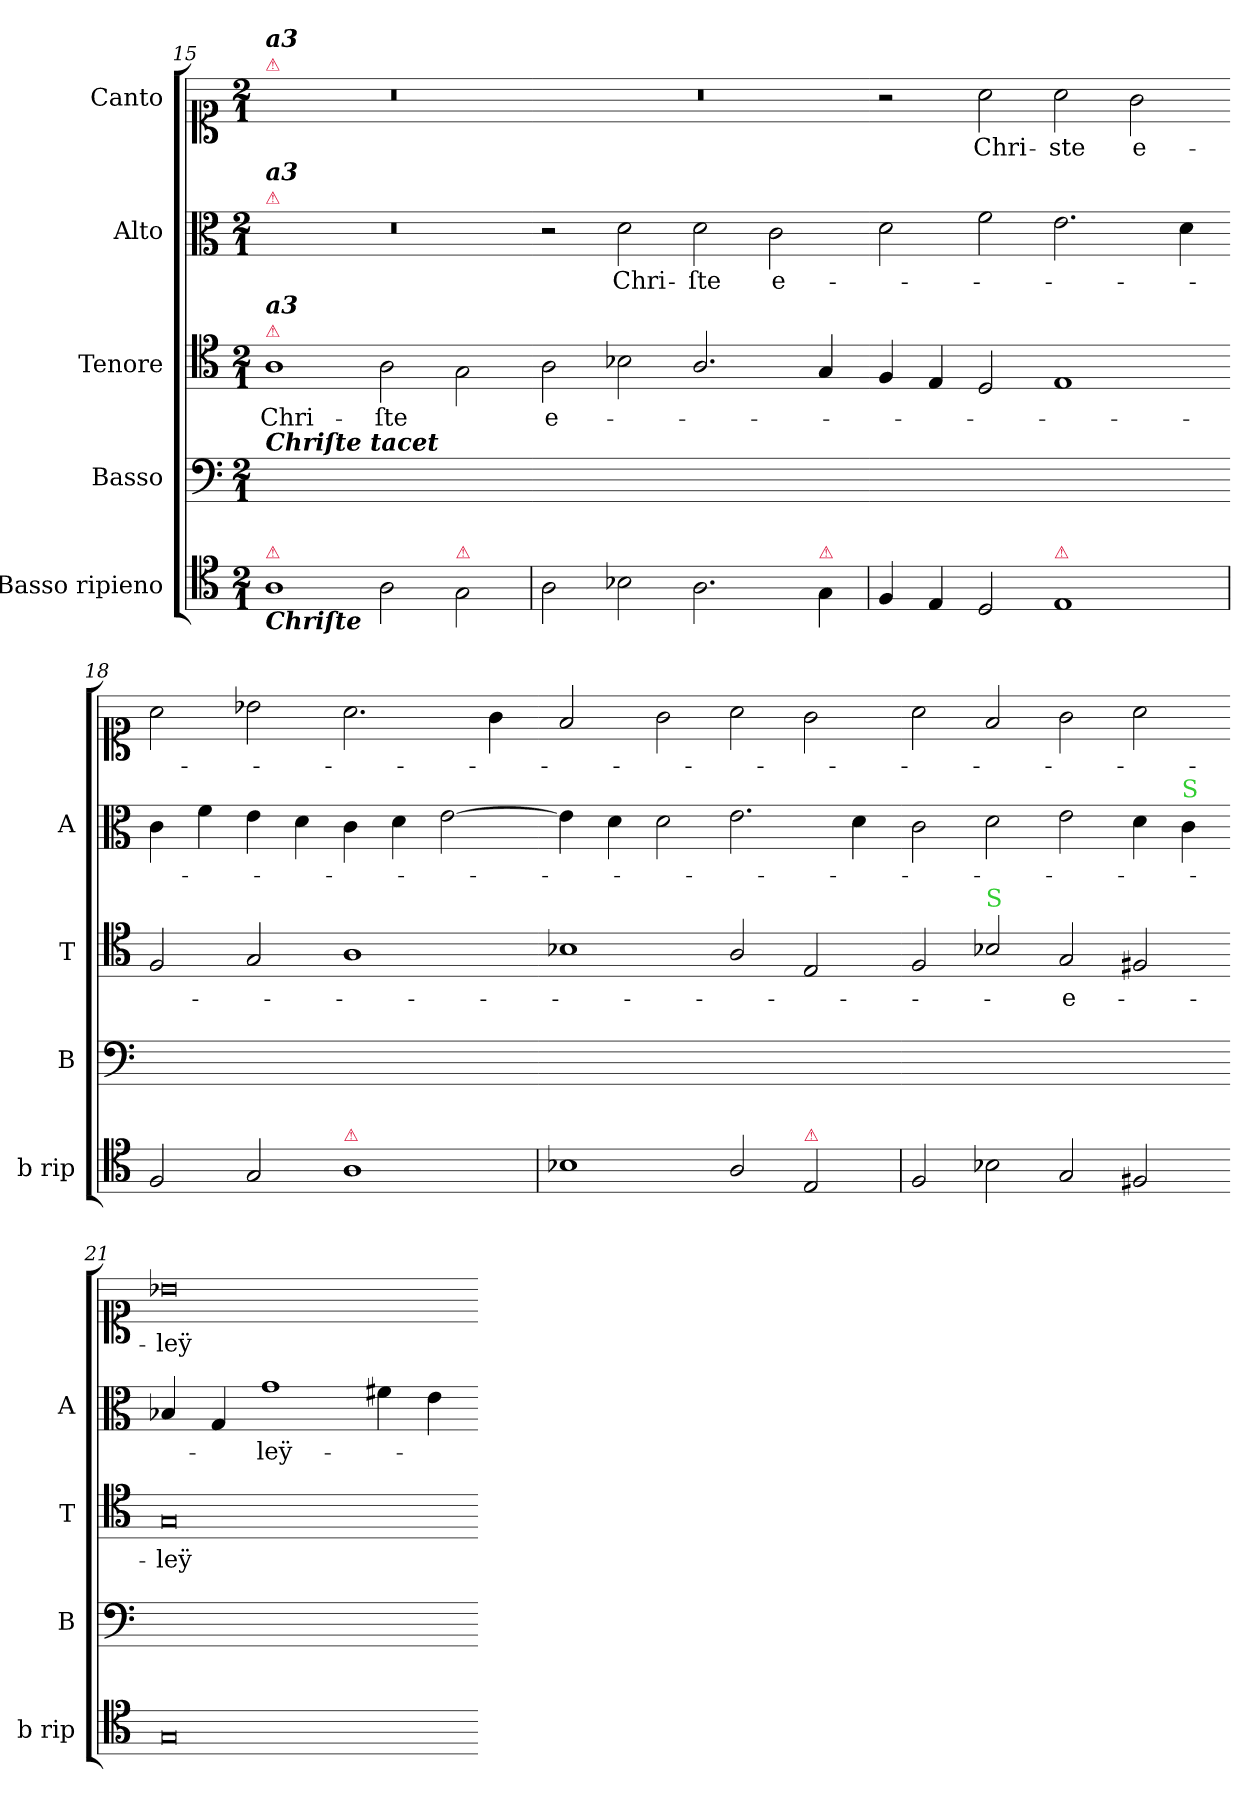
**kern	**kern	**kern	**text	**kern	**text	**kern	**text
*part5	*part4	*part3	*part3	*part2	*part2	*part1	*part1
*staff5	*staff4	*staff3	*staff3	*staff2	*staff2	*staff1	*staff1
*I"Basso ripieno	*I"Basso	*I"Tenore	*	*I"Alto	*	*I"Canto	*
*I'b rip	*I'B	*I'T	*	*I'A	*	*	*
*clefC4	*clefF4	*clefC4	*	*clefC3	*	*clefC1	*
*k[]	*k[]	*k[]	*	*k[]	*	*k[]	*
*M2/1	*M2/1	*M2/1	*	*M2/1	*	*M2/1	*
=15	=15	=15	=15	=15	=15	=15	=15
!	!	!	!	!	!	!LO:TX:a:color=crimson:t=⚠	!
!	!	!	!	!	!	!LO:TX:a:Bi:t=a3	!
!	!	!	!	!LO:TX:a:color=crimson:t=⚠	!	!	!
!	!	!	!	!LO:TX:a:Bi:t=a3	!	!	!
!	!	!LO:TX:a:color=crimson:t=⚠	!	!	!	!	!
!	!	!LO:TX:a:Bi:t=a3	!	!	!	!	!
!	!LO:TX:a:Bi:t=Chriſte tacet	!	!	!	!	!	!
!LO:TX:a:color=crimson:t=⚠	!	!	!	!	!	!	!
!LO:TX:b:Bi:t=Chriſte	!	!	!	!	!	!	!
1A	0ryy	1A	Chri-	0r	.	0r	.
2A\	.	2A\	-ſte	.	.	.	.
!LO:TX:a:color=crimson:t=⚠	!	!	!	!	!	!	!
2G\	.	2G\	.	.	.	.	.
=16	=16-	=16-	=16-	=16-	=16-	=16-	=16-
2A\	0ryy	2A\	e-	2r	.	0r	.
2B-X\	.	2B-X\	.	2d\	Chri-	.	.
2.A\	.	2.A/	.	2d\	-ſte	.	.
.	.	.	.	2c\	e-	.	.
!LO:TX:a:color=crimson:t=⚠	!	!	!	!	!	!	!
4G\	.	4G/	.	.	.	.	.
=17	=17-	=17-	=17-	=17-	=17-	=17-	=17-
4F/	0ryy	4F/	.	2d\	.	2r	.
4E/	.	4E/	.	.	.	.	.
2D/	.	2D/	.	2f\	.	2a\	Chri-
!LO:TX:a:color=crimson:t=⚠	!	!	!	!	!	!	!
1E	.	1E	.	2.e\	.	2a\	-ste
.	.	.	.	.	.	2g\	e-
.	.	.	.	4d\	.	.	.
=18	=18-	=18-	=18-	=18-	=18-	=18-	=18-
2F/	0ryy	2F/	.	4c\	.	2a\	.
.	.	.	.	4f\	.	.	.
2G/	.	2G/	.	4e\	.	2b-X\	.
.	.	.	.	4d\	.	.	.
!LO:TX:a:color=crimson:t=⚠	!	!	!	!	!	!	!
1A	.	1A	.	4c\	.	2.a\	.
.	.	.	.	4d\	.	.	.
.	.	.	.	[2e\	.	.	.
.	.	.	.	.	.	4g\	.
=19	=19-	=19-	=19-	=19-	=19-	=19-	=19-
1B-X	0ryy	1B-X	.	4e\]	.	2f/	.
.	.	.	.	4d\	.	.	.
.	.	.	.	2d\	.	2g\	.
2A/	.	2A/	.	2.e\	.	2a\	.
!LO:TX:a:color=crimson:t=⚠	!	!	!	!	!	!	!
2E/	.	2E/	.	.	.	2g\	.
.	.	.	.	4d\	.	.	.
=20	=20-	=20-	=20-	=20-	=20-	=20-	=20-
2F/	0ryy	2F/	.	2c\	.	2a\	.
!	!	!LO:TX:a:color=limegreen:t=S	!	!	!	!	!
2B-X\	.	2B-X/	.	2d\	.	2f/	.
2G/	.	2G/	-e-	2e\	.	2g\	.
2F#X/	.	2F#X/	.	4d\	.	2a\	.
!	!	!	!	!LO:TX:a:color=limegreen:t=S	!	!	!
.	.	.	.	4c\	.	.	.
=21-	=21-	=21-	=21-	=21-	=21-	=21-	=21-
0G	0ryy	0G	-leÿ-	4B-X/	.	0b-X	-leÿ-
.	.	.	.	4G/	.	.	.
.	.	.	.	1g	-leÿ-	.	.
.	.	.	.	4f#X\	.	.	.
.	.	.	.	4e\	.	.	.
=-	=-	=-	=-	=-	=-	=-	=-
*-	*-	*-	*-	*-	*-	*-	*-
